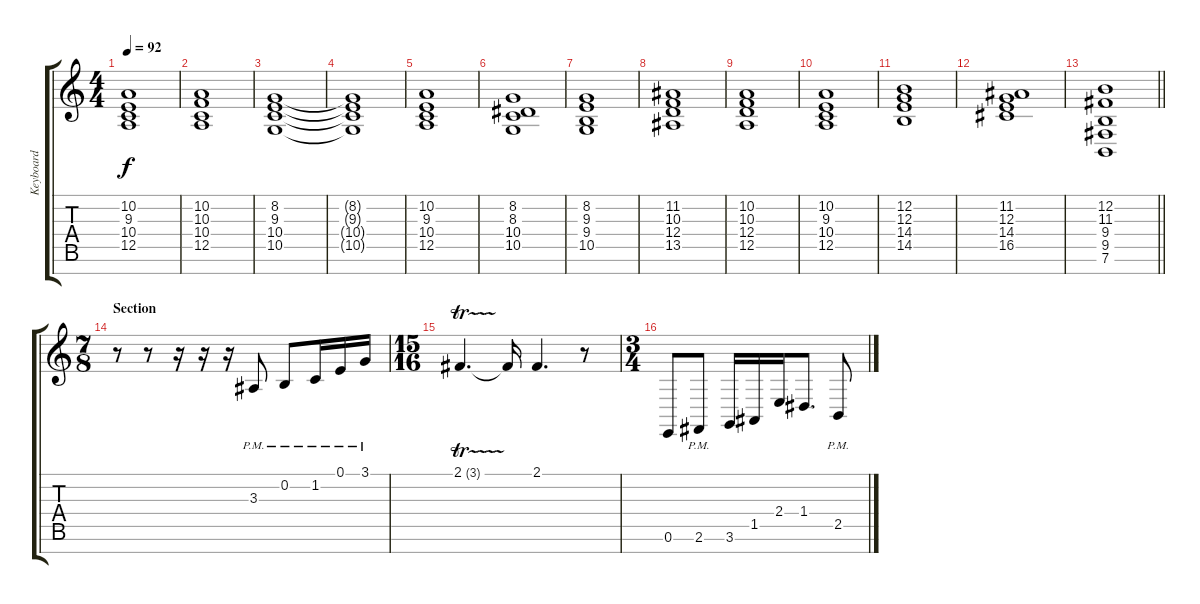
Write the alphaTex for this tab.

\track ("Keyboard" "Keyboard") {instrument pad1newage}
\staff {score tabs}
\tuning (E4 B3 G3 D3 A2 E2 B1) {hide}
\ts (4 4)
\tempo 92
\clef g2
\ks c
(10.2 9.3 10.4 12.5).1{dy f} |
(10.2 10.3 10.4 12.5).1 |
(8.2 9.3 10.4 10.5).1 |
(8.2{t} 9.3{t} 10.4{t} 10.5{t}).1 |
(10.2 9.3 10.4 12.5).1 |
(8.2 8.3 10.4 10.5).1 |
(8.2 9.3 9.4 10.5).1 |
(11.2 10.3 12.4 13.5).1 |
(10.2 10.3 12.4 12.5).1 |
(10.2 9.3 10.4 12.5).1 |
(12.2 12.3 14.4 14.5).1 |
(11.2 12.3 14.4 16.5).1 |
\barLineRight lightlight
(12.2 11.3 9.4 9.5 7.6).1 |
\ts (7 8)
\section ("" "Section")
r.8{instrument pizzicatostrings} r.8 r.16 r.16 r.16 3.3{pm}.8 0.2{pm}.8 1.2{pm}.16 0.1{pm}.16 3.1{pm}.16 |
\ts (15 16)
2.1{tr (3 32)}.4{d} 2.1{t}.16 2.1.4{d} r.8 |
\ts (3 4)
0.6.8{instrument lead2sawtooth} 2.6{pm}.8 3.6.16 1.5.16 2.4.16 1.4.8{d} 2.5{pm}.8
